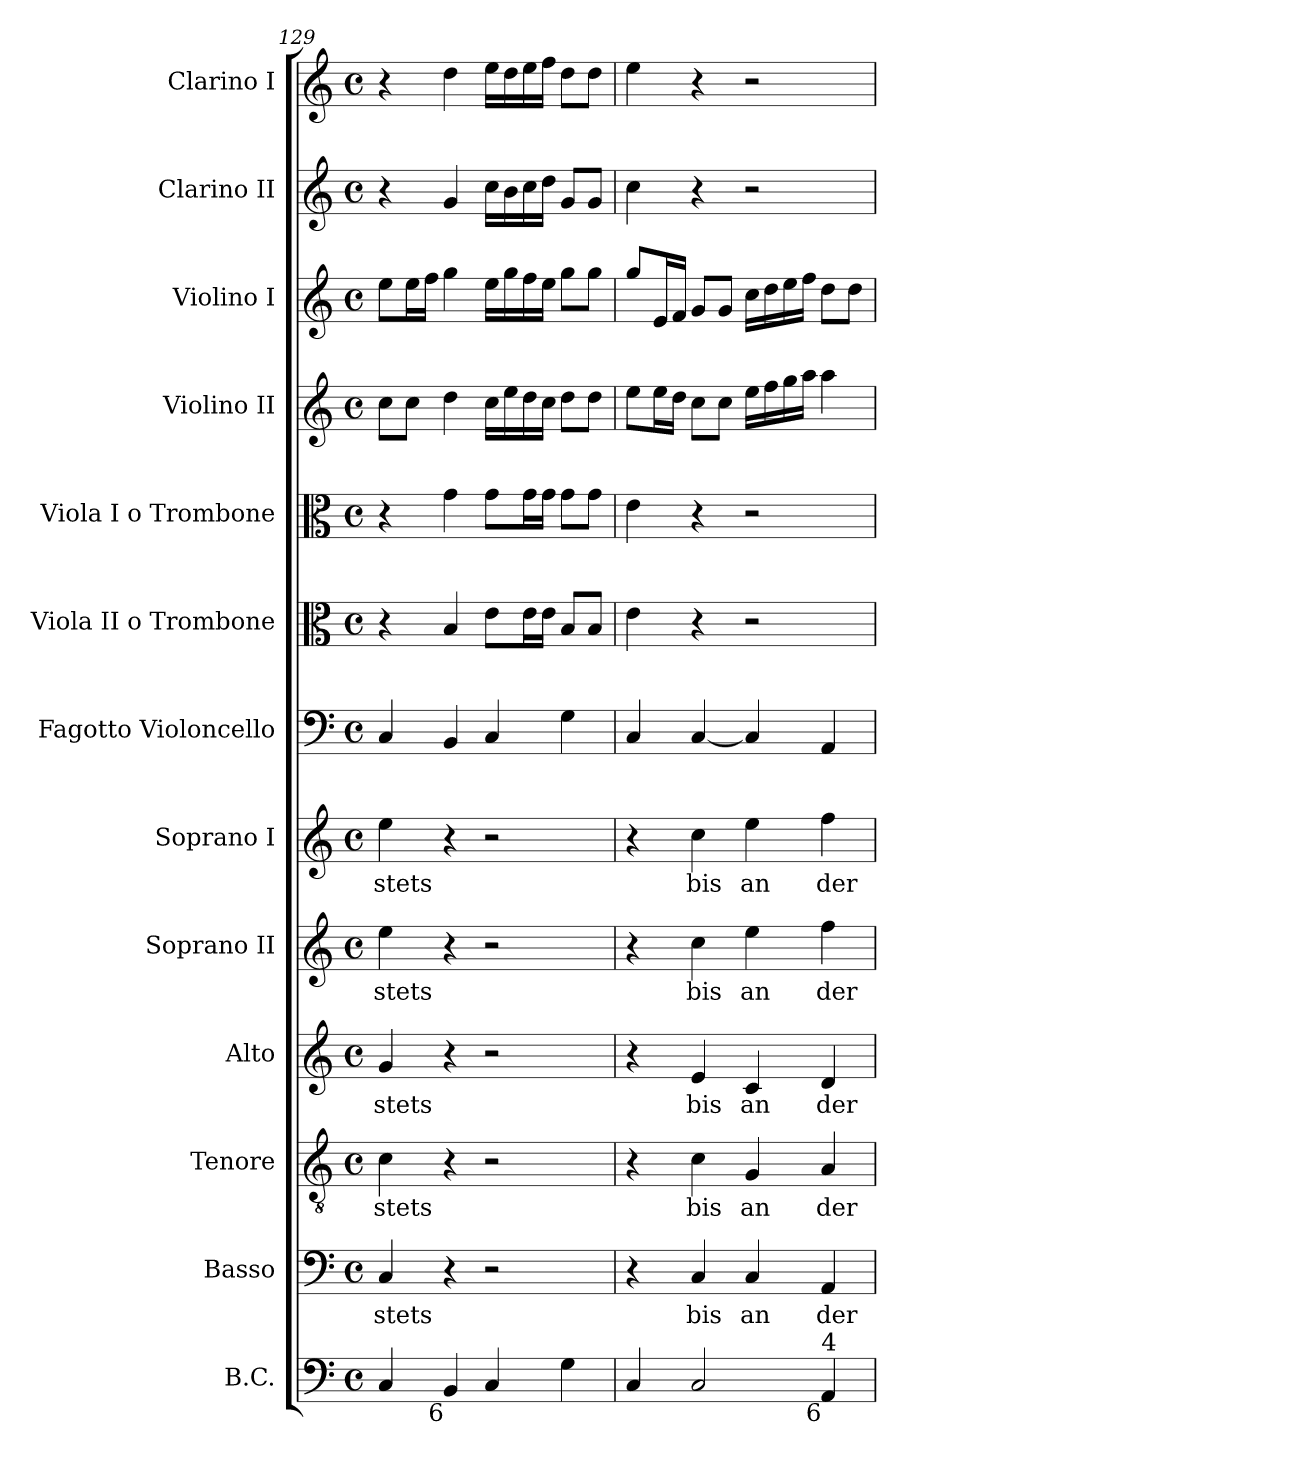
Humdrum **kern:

**kern	**kern	**text	**kern	**text	**kern	**text	**kern	**text	**kern	**text	**kern	**kern	**kern	**kern	**kern	**kern	**kern
*part13	*part12	*part12	*part11	*part11	*part10	*part10	*part9	*part9	*part8	*part8	*part7	*part6	*part5	*part4	*part3	*part2	*part1
*staff13	*staff12	*staff12	*staff11	*staff11	*staff10	*staff10	*staff9	*staff9	*staff8	*staff8	*staff7	*staff6	*staff5	*staff4	*staff3	*staff2	*staff1
*I"B.C.	*I"Basso	*	*I"Tenore	*	*I"Alto	*	*I"Soprano II	*	*I"Soprano I	*	*I"Fagotto Violoncello	*I"Viola II o Trombone	*I"Viola I o Trombone	*I"Violino II	*I"Violino I	*I"Clarino II	*I"Clarino I
*	*I'B.	*	*I'T.	*	*	*	*I'S.	*	*I'S.	*	*I'Fg.	*I'Vla.	*I'Vla.	*I'Vln. II	*I'Vln. I	*	*
!!LO:PB:g=z
*clefF4	*clefF4	*	*clefGv2	*	*clefG2	*	*clefG2	*	*clefG2	*	*clefF4	*clefC3	*clefC3	*clefG2	*clefG2	*clefG2	*clefG2
*	*	*	*ITrd7c12	*	*	*	*	*	*	*	*	*	*	*	*	*	*
*k[]	*k[]	*	*k[]	*	*k[]	*	*k[]	*	*k[]	*	*k[]	*k[]	*k[]	*k[]	*k[]	*k[]	*k[]
*C:	*C:	*	*C:	*	*C:	*	*C:	*	*C:	*	*C:	*C:	*C:	*C:	*C:	*C:	*C:
*M4/4	*M4/4	*	*M4/4	*	*M4/4	*	*M4/4	*	*M4/4	*	*M4/4	*M4/4	*M4/4	*M4/4	*M4/4	*M4/4	*M4/4
*met(c)	*met(c)	*	*met(c)	*	*met(c)	*	*met(c)	*	*met(c)	*	*met(c)	*met(c)	*met(c)	*met(c)	*met(c)	*met(c)	*met(c)
=129	=129	=129	=129	=129	=129	=129	=129	=129	=129	=129	=129	=129	=129	=129	=129	=129	=129
!	!	!LO:LY:b:color=#000000	!	!	!	!	!	!	!	!	!	!	!	!	!	!	!
!	!	!	!	!LO:LY:b:color=#000000	!	!	!	!	!	!	!	!	!	!	!	!	!
!	!	!	!	!	!	!LO:LY:b:color=#000000	!	!	!	!	!	!	!	!	!	!	!
!	!	!	!	!	!	!	!	!LO:LY:b:color=#000000	!	!	!	!	!	!	!	!	!
!	!	!	!	!	!	!	!	!	!	!LO:LY:b:color=#000000	!	!	!	!	!	!	!
4Ci/	4Ci/	stets	4Ci\	stets	4gi/	stets	4eei\	stets	4eei\	stets	4Ci/	4r	4r	8cci\L	8eei\L	4r	4r
.	.	.	.	.	.	.	.	.	.	.	.	.	.	8cci\J	16eei\L	.	.
.	.	.	.	.	.	.	.	.	.	.	.	.	.	.	16ffi\JJ	.	.
!LO:TX:b:rj:t=6	!	!	!	!	!	!	!	!	!	!	!	!	!	!	!	!	!
4BBi/	4r	.	4r	.	4r	.	4r	.	4r	.	4BBi/	4Bi/	4gi\	4ddi\	4ggi\	4gi/	4ddi\
4Ci/	2r	.	2r	.	2r	.	2r	.	2r	.	4Ci/	8ei\L	8gi\L	16cci\LL	16eei\LL	16cci\LL	16eei\LL
.	.	.	.	.	.	.	.	.	.	.	.	.	.	16eei\	16ggi\	16bi\	16ddi\
.	.	.	.	.	.	.	.	.	.	.	.	16ei\L	16gi\L	16ddi\	16ffi\	16cci\	16eei\
.	.	.	.	.	.	.	.	.	.	.	.	16ei\JJ	16gi\JJ	16cci\JJ	16eei\JJ	16ddi\JJ	16ffi\JJ
4Gi\	.	.	.	.	.	.	.	.	.	.	4Gi\	8Bi/L	8gi\L	8ddi\L	8ggi\L	8gi/L	8ddi\L
.	.	.	.	.	.	.	.	.	.	.	.	8Bi/J	8gi\J	8ddi\J	8ggi\J	8gi/J	8ddi\J
=130	=130	=130	=130	=130	=130	=130	=130	=130	=130	=130	=130	=130	=130	=130	=130	=130	=130
4Ci/	4r	.	4r	.	4r	.	4r	.	4r	.	4Ci/	4ei\	4ei\	8eei\L	8ggi/L	4cci\	4eei\
.	.	.	.	.	.	.	.	.	.	.	.	.	.	16eei\L	16ei/L	.	.
.	.	.	.	.	.	.	.	.	.	.	.	.	.	16ddi\JJ	16fi/JJ	.	.
!	!	!LO:LY:b:color=#000000	!	!	!	!	!	!	!	!	!	!	!	!	!	!	!
!	!	!	!	!LO:LY:b:color=#000000	!	!	!	!	!	!	!	!	!	!	!	!	!
!	!	!	!	!	!	!LO:LY:b:color=#000000	!	!	!	!	!	!	!	!	!	!	!
!	!	!	!	!	!	!	!	!LO:LY:b:color=#000000	!	!	!	!	!	!	!	!	!
!	!	!	!	!	!	!	!	!	!	!LO:LY:b:color=#000000	!	!	!	!	!	!	!
2Ci/	4Ci/	bis	4Ci\	bis	4ei/	bis	4cci\	bis	4cci\	bis	[4Ci/	4r	4r	8cci\L	8gi/L	4r	4r
.	.	.	.	.	.	.	.	.	.	.	.	.	.	8cci\J	8gi/J	.	.
!	!	!LO:LY:b:color=#000000	!	!	!	!	!	!	!	!	!	!	!	!	!	!	!
!	!	!	!	!LO:LY:b:color=#000000	!	!	!	!	!	!	!	!	!	!	!	!	!
!	!	!	!	!	!	!LO:LY:b:color=#000000	!	!	!	!	!	!	!	!	!	!	!
!	!	!	!	!	!	!	!	!LO:LY:b:color=#000000	!	!	!	!	!	!	!	!	!
!	!	!	!	!	!	!	!	!	!	!LO:LY:b:color=#000000	!	!	!	!	!	!	!
.	4Ci/	an	4GGi/	an	4ci/	an	4eei\	an	4eei\	an	4Ci/]	2r	2r	16eei\LL	16cci\LL	2r	2r
.	.	.	.	.	.	.	.	.	.	.	.	.	.	16ffi\	16ddi\	.	.
.	.	.	.	.	.	.	.	.	.	.	.	.	.	16ggi\	16eei\	.	.
.	.	.	.	.	.	.	.	.	.	.	.	.	.	16aai\JJ	16ffi\JJ	.	.
!	!	!LO:LY:b:color=#000000	!	!	!	!	!	!	!	!	!	!	!	!	!	!	!
!	!	!	!	!LO:LY:b:color=#000000	!	!	!	!	!	!	!	!	!	!	!	!	!
!	!	!	!	!	!	!LO:LY:b:color=#000000	!	!	!	!	!	!	!	!	!	!	!
!	!	!	!	!	!	!	!	!LO:LY:b:color=#000000	!	!	!	!	!	!	!	!	!
!LO:TX:b:rj:t=6	!	!	!	!	!	!	!	!	!	!	!	!	!	!	!	!	!
!LO:TX:t=4	!	!	!	!	!	!	!	!	!	!	!	!	!	!	!	!	!
!	!	!	!	!	!	!	!	!	!	!LO:LY:b:color=#000000	!	!	!	!	!	!	!
4AAi/	4AAi/	der	4AAi/	der	4di/	der	4ffi\	der	4ffi\	der	4AAi/	.	.	4aai\	8ddi\L	.	.
.	.	.	.	.	.	.	.	.	.	.	.	.	.	.	8ddi\J	.	.
=	=	=	=	=	=	=	=	=	=	=	=	=	=	=	=	=	=
*-	*-	*-	*-	*-	*-	*-	*-	*-	*-	*-	*-	*-	*-	*-	*-	*-	*-
